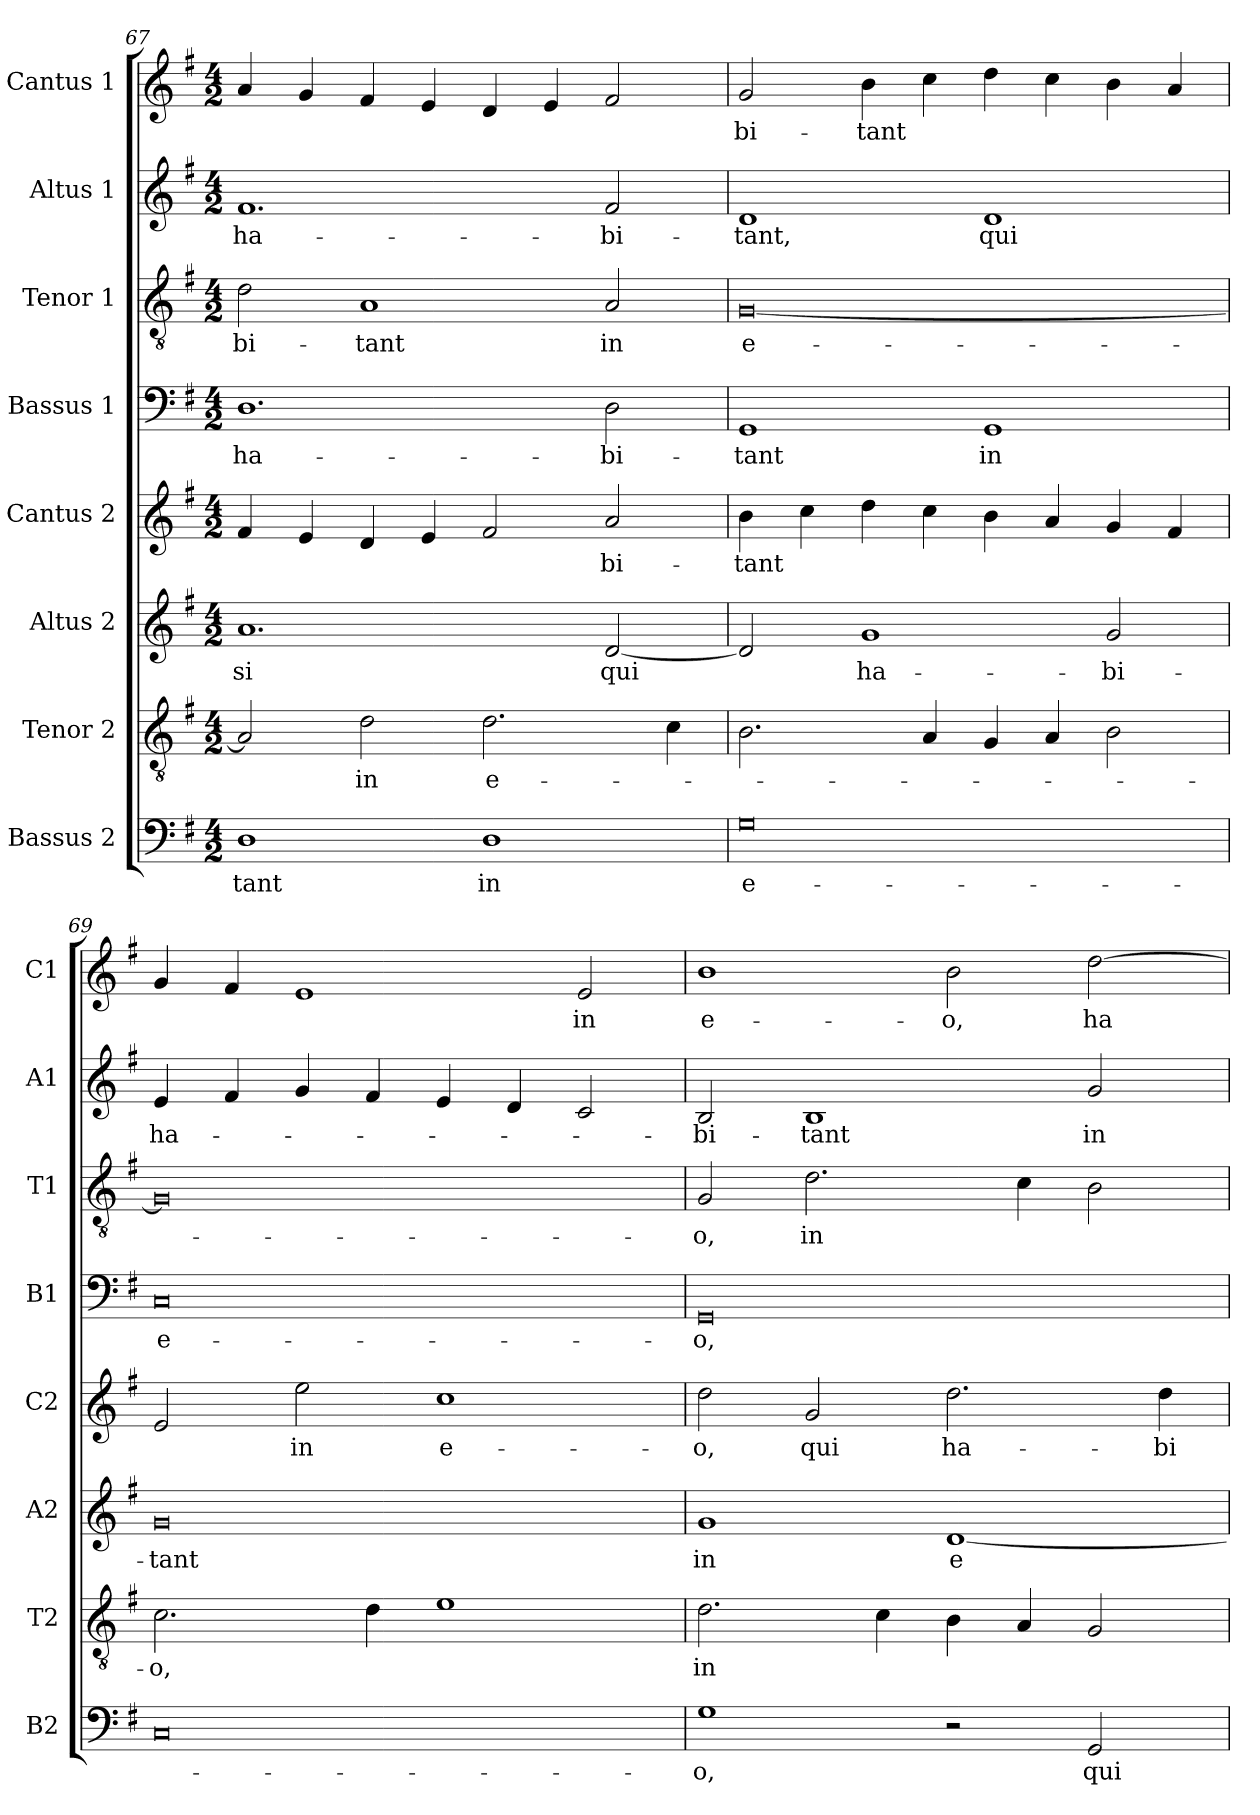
**kern	**text	**kern	**text	**kern	**text	**kern	**text	**kern	**text	**kern	**text	**kern	**text	**kern	**text
*part8	*part8	*part7	*part7	*part6	*part6	*part5	*part5	*part4	*part4	*part3	*part3	*part2	*part2	*part1	*part1
*staff8	*staff8	*staff7	*staff7	*staff6	*staff6	*staff5	*staff5	*staff4	*staff4	*staff3	*staff3	*staff2	*staff2	*staff1	*staff1
*I"Bassus 2	*	*I"Tenor 2	*	*I"Altus 2	*	*I"Cantus 2	*	*I"Bassus 1	*	*I"Tenor 1	*	*I"Altus 1	*	*I"Cantus 1	*
*I'B2	*	*I'T2	*	*I'A2	*	*I'C2	*	*I'B1	*	*I'T1	*	*I'A1	*	*I'C1	*
*clefF4	*	*clefGv2	*	*clefG2	*	*clefG2	*	*clefF4	*	*clefGv2	*	*clefG2	*	*clefG2	*
*k[f#]	*	*k[f#]	*	*k[f#]	*	*k[f#]	*	*k[f#]	*	*k[f#]	*	*k[f#]	*	*k[f#]	*
*G:	*	*G:	*	*G:	*	*G:	*	*G:	*	*G:	*	*G:	*	*G:	*
*M4/2	*	*M4/2	*	*M4/2	*	*M4/2	*	*M4/2	*	*M4/2	*	*M4/2	*	*M4/2	*
=67	=67	=67	=67	=67	=67	=67	=67	=67	=67	=67	=67	=67	=67	=67	=67
!	!LO:LY:b	!	!	!	!LO:LY:b	!	!	!	!LO:LY:b	!	!LO:LY:b	!	!LO:LY:b	!	!
1D	-tant	2A/]	.	1.a	-si	4f#/	.	1.D	ha-	2d\	-bi-	1.f#	ha-	4a/	.
.	.	.	.	.	.	4e/	.	.	.	.	.	.	.	4g/	.
!	!	!	!LO:LY:b	!	!	!	!	!	!	!	!LO:LY:b	!	!	!	!
.	.	2d\	in	.	.	4d/	.	.	.	1A	-tant	.	.	4f#/	.
.	.	.	.	.	.	4e/	.	.	.	.	.	.	.	4e/	.
!	!LO:LY:b	!	!LO:LY:b	!	!	!	!	!	!	!	!	!	!	!	!
1D	in	2.d\	e-	.	.	2f#/	.	.	.	.	.	.	.	4d/	.
.	.	.	.	.	.	.	.	.	.	.	.	.	.	4e/	.
!	!	!	!	!	!LO:LY:b	!	!LO:LY:b	!	!LO:LY:b	!	!LO:LY:b	!	!LO:LY:b	!	!
.	.	.	.	[2d/	qui	2a/	-bi-	2D\	-bi-	2A/	in	2f#/	-bi-	2f#/	.
.	.	4c\	.	.	.	.	.	.	.	.	.	.	.	.	.
=68	=68	=68	=68	=68	=68	=68	=68	=68	=68	=68	=68	=68	=68	=68	=68
!	!LO:LY:b	!	!	!	!	!	!LO:LY:b	!	!LO:LY:b	!	!LO:LY:b	!	!LO:LY:b	!	!LO:LY:b
0G	e-	2.B\	.	2d/]	.	4b\	-tant	1GG	-tant	[0G	e-	1d	-tant,	2g/	-bi-
.	.	.	.	.	.	4cc\	.	.	.	.	.	.	.	.	.
!	!	!	!	!	!LO:LY:b	!	!	!	!	!	!	!	!	!	!LO:LY:b
.	.	.	.	1g	ha-	4dd\	.	.	.	.	.	.	.	4b\	-tant
.	.	4A/	.	.	.	4cc\	.	.	.	.	.	.	.	4cc\	.
!	!	!	!	!	!	!	!	!	!LO:LY:b	!	!	!	!LO:LY:b	!	!
.	.	4G/	.	.	.	4b\	.	1GG	in	.	.	1d	qui	4dd\	.
.	.	4A/	.	.	.	4a/	.	.	.	.	.	.	.	4cc\	.
!	!	!	!	!	!LO:LY:b	!	!	!	!	!	!	!	!	!	!
.	.	2B\	.	2g/	-bi-	4g/	.	.	.	.	.	.	.	4b\	.
.	.	.	.	.	.	4f#/	.	.	.	.	.	.	.	4a/	.
!!LO:LB:g=z
=69	=69	=69	=69	=69	=69	=69	=69	=69	=69	=69	=69	=69	=69	=69	=69
!	!	!	!LO:LY:b	!	!LO:LY:b	!	!	!	!LO:LY:b	!	!	!	!LO:LY:b	!	!
0C	.	2.c\	-o,	0g	-tant	2e/	.	0C	e-	0G]	.	4e/	ha-	4g/	.
.	.	.	.	.	.	.	.	.	.	.	.	4f#/	.	4f#/	.
!	!	!	!	!	!	!	!LO:LY:b	!	!	!	!	!	!	!	!
.	.	.	.	.	.	2ee\	in	.	.	.	.	4g/	.	1e	.
.	.	4d\	.	.	.	.	.	.	.	.	.	4f#/	.	.	.
!	!	!	!	!	!	!	!LO:LY:b	!	!	!	!	!	!	!	!
.	.	1e	.	.	.	1cc	e-	.	.	.	.	4e/	.	.	.
.	.	.	.	.	.	.	.	.	.	.	.	4d/	.	.	.
!	!	!	!	!	!	!	!	!	!	!	!	!	!	!	!LO:LY:b
.	.	.	.	.	.	.	.	.	.	.	.	2c/	.	2e/	in
=70	=70	=70	=70	=70	=70	=70	=70	=70	=70	=70	=70	=70	=70	=70	=70
!	!LO:LY:b	!	!LO:LY:b	!	!LO:LY:b	!	!LO:LY:b	!	!LO:LY:b	!	!LO:LY:b	!	!LO:LY:b	!	!LO:LY:b
1G	-o,	2.d\	in	1g	in	2dd\	-o,	0GG	-o,	2G/	-o,	2B/	-bi-	1b	e-
!	!	!	!	!	!	!	!LO:LY:b	!	!	!	!LO:LY:b	!	!LO:LY:b	!	!
.	.	.	.	.	.	2g/	qui	.	.	2.d\	in	1B	-tant	.	.
.	.	4c\	.	.	.	.	.	.	.	.	.	.	.	.	.
!	!	!	!	!	!LO:LY:b	!	!LO:LY:b	!	!	!	!	!	!	!	!LO:LY:b
2r	.	4B\	.	[1d	e-	2.dd\	ha-	.	.	.	.	.	.	2b\	-o,
.	.	4A/	.	.	.	.	.	.	.	4c\	.	.	.	.	.
!	!LO:LY:b	!	!	!	!	!	!	!	!	!	!	!	!LO:LY:b	!	!LO:LY:b
2GG/	qui	2G/	.	.	.	.	.	.	.	2B\	.	2g/	in	[2dd\	ha-
!	!	!	!	!	!	!	!LO:LY:b	!	!	!	!	!	!	!	!
.	.	.	.	.	.	4dd\	-bi-	.	.	.	.	.	.	.	.
=	=	=	=	=	=	=	=	=	=	=	=	=	=	=	=
*-	*-	*-	*-	*-	*-	*-	*-	*-	*-	*-	*-	*-	*-	*-	*-
